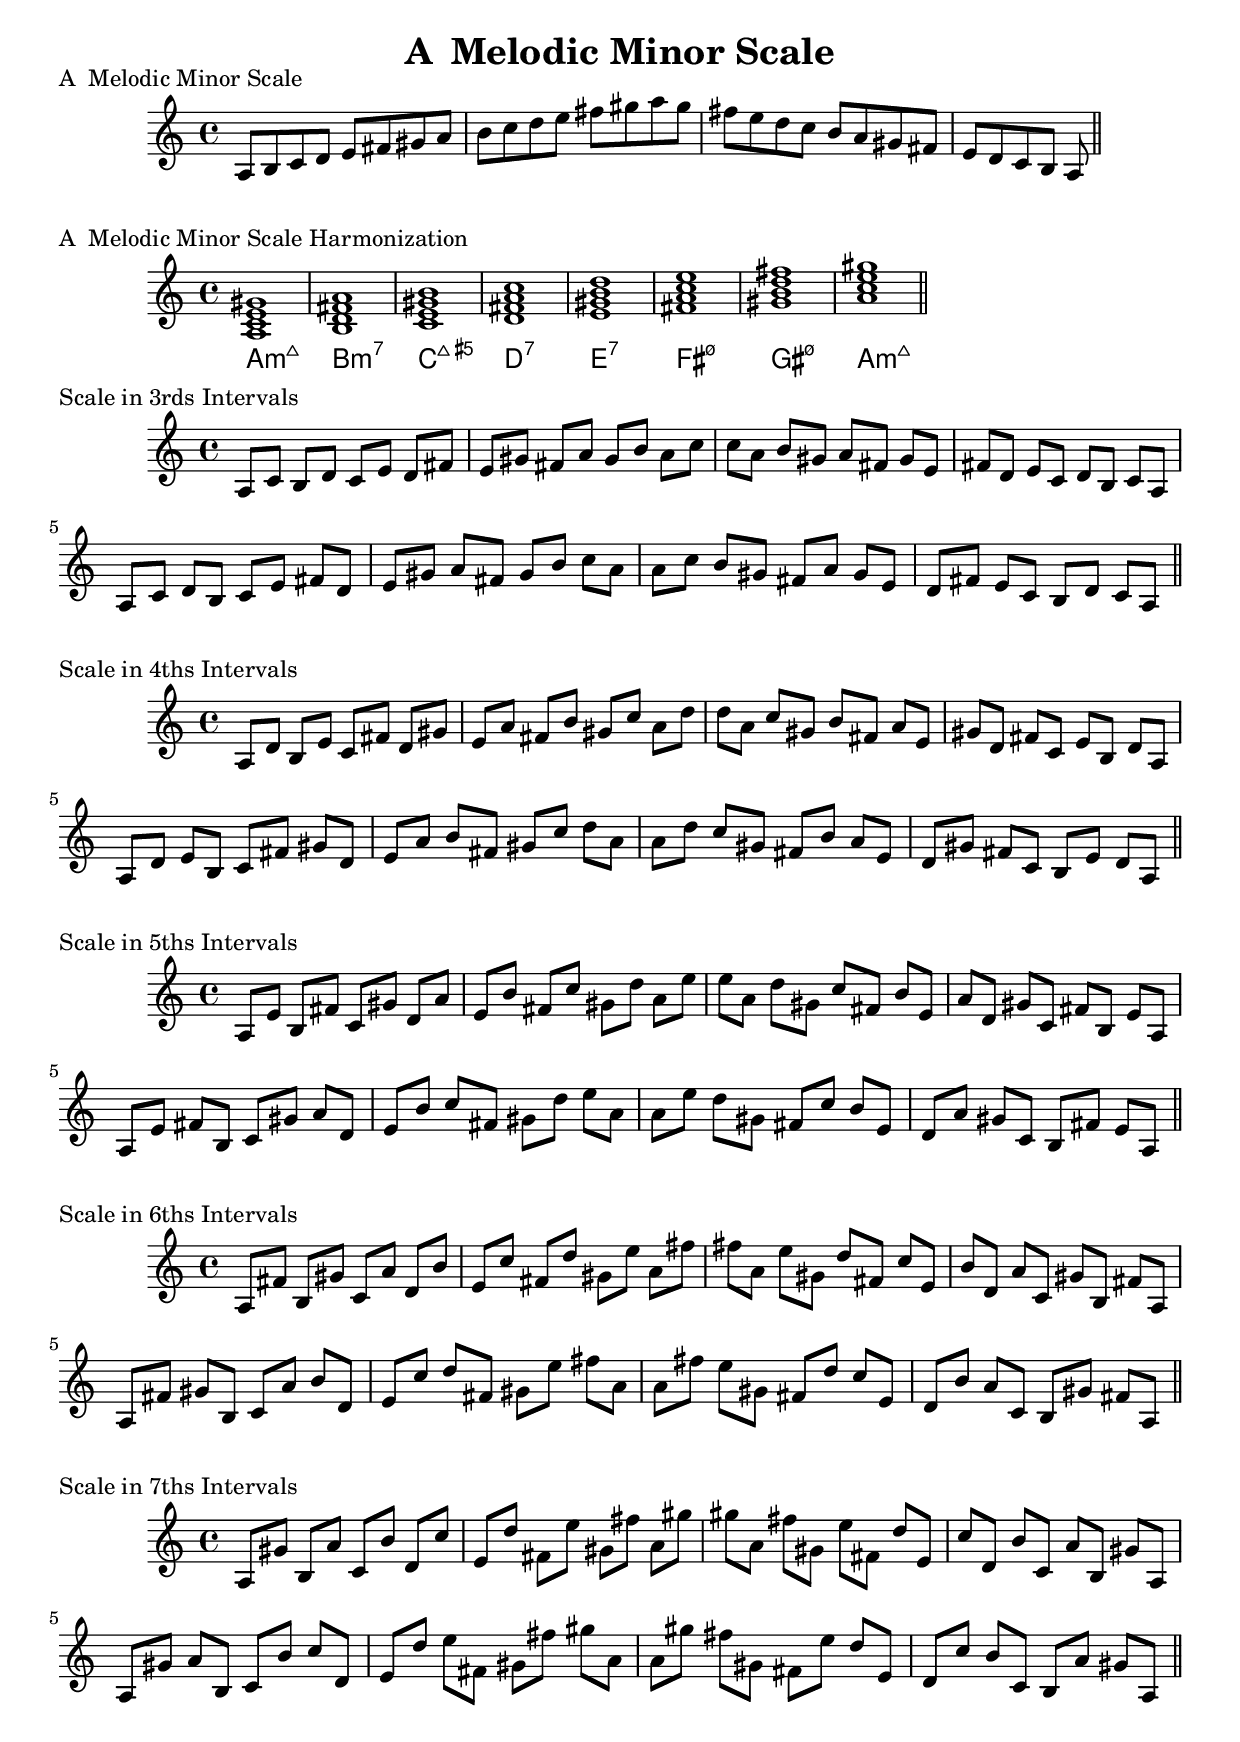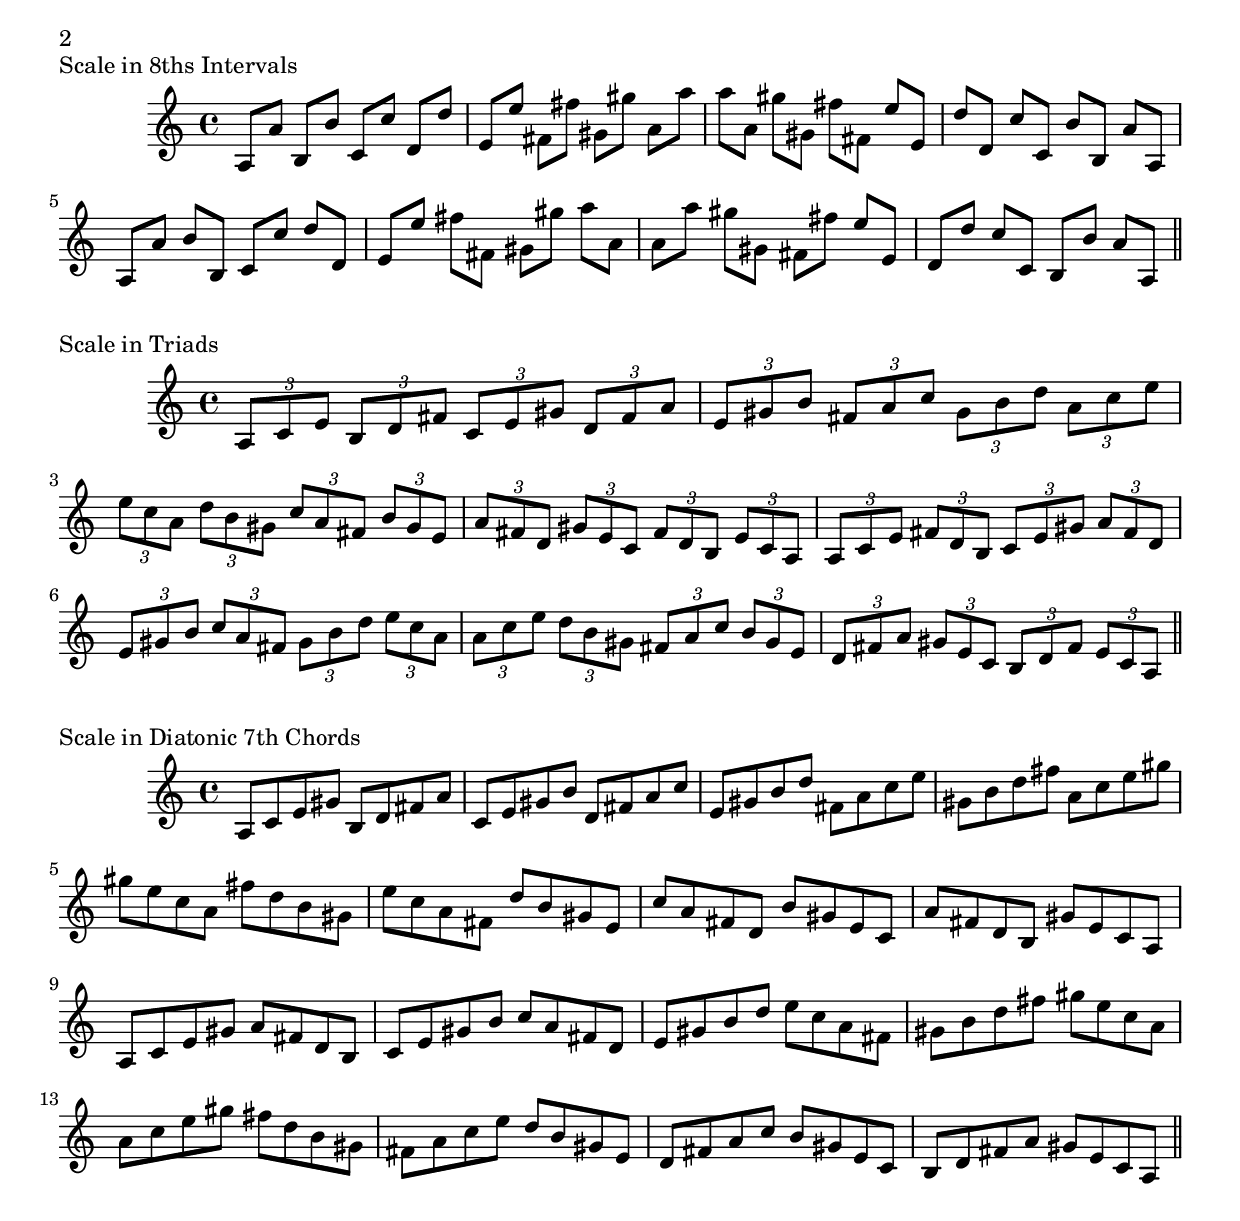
\version "2.18.2"

\include "scales.ly"

\header{
  title = \markup { "A" " Melodic Minor Scale" }
}

\score {
  \transpose c a
  \new Staff \relative c {
    \key c \minor
    \CMinorMelodicScale
    \bar "||"
  }
  \header{
    piece = \markup { "A" " Melodic Minor Scale" }
  }
}

\score {
  \transpose c a
  \new Staff \relative c {
    \key c \minor
    \CMinorMelodicHarmonization
    \bar "||"
  }
  \header{
    piece = \markup { "A" " Melodic Minor Scale Harmonization" }
  }
}

\score {
  \transpose c a
  \new Staff \relative c {
    \key c \minor
    \set Timing.beamExceptions = #'()
    \set Timing.baseMoment = #'(ly:make-moment 1/4)
    \set Timing.beatStructure = #'(1 1 1 1)
    \CMinorMelodicScaleThirds
    \bar "||"
  }
  \header{
    piece = \markup { "Scale in 3rds Intervals" }
  }
}

\score {
  \transpose c a
  \new Staff \relative c {
    \key c \minor
    \set Timing.beamExceptions = #'()
    \set Timing.baseMoment = #'(ly:make-moment 1/4)
    \set Timing.beatStructure = #'(1 1 1 1)
    \CMinorMelodicScaleFourths
    \bar "||"
  }
  \header{
    piece = \markup { "Scale in 4ths Intervals" }
  }
}

\score {
  \transpose c a
  \new Staff \relative c {
    \key c \minor
    \set Timing.beamExceptions = #'()
    \set Timing.baseMoment = #'(ly:make-moment 1/4)
    \set Timing.beatStructure = #'(1 1 1 1)
    \CMinorMelodicScaleFifths
    \bar "||"
  }
  \header{
    piece = \markup { "Scale in 5ths Intervals" }
  }
}

\score {
  \transpose c a
  \new Staff \relative c {
    \key c \minor
    \set Timing.beamExceptions = #'()
    \set Timing.baseMoment = #'(ly:make-moment 1/4)
    \set Timing.beatStructure = #'(1 1 1 1)
    \CMinorMelodicScaleSixths
    \bar "||"
  }
  \header{
    piece = \markup { "Scale in 6ths Intervals" }
  }
}

\score {
  \transpose c a
  \new Staff \relative c {
    \key c \minor
    \set Timing.beamExceptions = #'()
    \set Timing.baseMoment = #'(ly:make-moment 1/4)
    \set Timing.beatStructure = #'(1 1 1 1)
    \CMinorMelodicScaleSevenths
    \bar "||"
  }
  \header{
    piece = \markup { "Scale in 7ths Intervals" }
  }
}

\score {
  \transpose c a
  \new Staff \relative c {
    \key c \minor
    \set Timing.beamExceptions = #'()
    \set Timing.baseMoment = #'(ly:make-moment 1/4)
    \set Timing.beatStructure = #'(1 1 1 1)
    \CMinorMelodicScaleEights
    \bar "||"
  }
  \header{
    piece = \markup { "Scale in 8ths Intervals" }
  }
}

\score {
  \transpose c a
  \new Staff \relative c {
    \key c \minor
    \CMinorMelodicScaleTriads
    \bar "||"
  }
  \header{
    piece = \markup { "Scale in Triads" }
  }
}

\score {
  \transpose c a
  \new Staff \relative c {
    \key c \minor
    \CMinorMelodicScaleChords
    \bar "||"
  }
  \header{
    piece = \markup { "Scale in Diatonic 7th Chords" }
  }
}